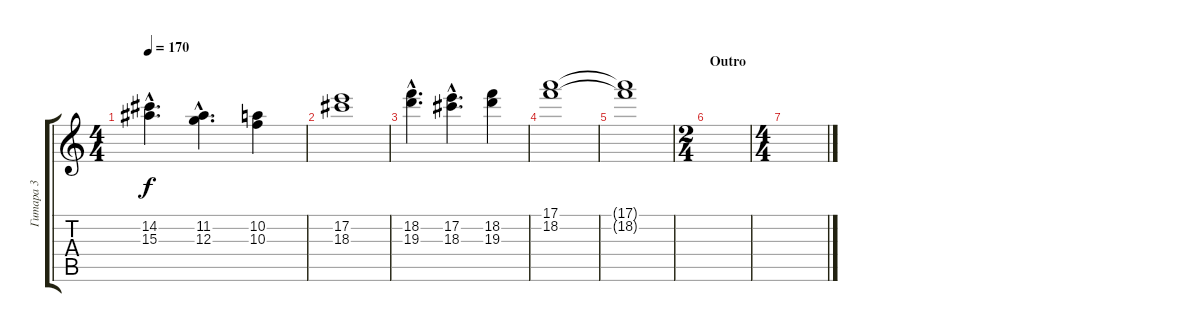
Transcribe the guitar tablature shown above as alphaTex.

\track ("Гитара 3" "Гитара 3") {instrument distortionguitar}
\staff {score tabs}
\tuning (E4 B3 G3 D3 A2 E2) {hide}
\ts (4 4)
\tempo 170
\clef g2
\ks c
(14.2{hac} 15.3{hac}).4{d dy f} (11.2{hac} 12.3{hac}).4{d} (10.2 10.3).4 |
(17.2 18.3).1 |
(18.2{hac} 19.3{hac}).4{d} (17.2{hac} 18.3{hac}).4{d} (18.2 19.3).4 |
(17.1 18.2).1 |
(17.1{t} 18.2{t}).1 |
\ts (2 4)
\section ("" "Outro")
|
\ts (4 4)
